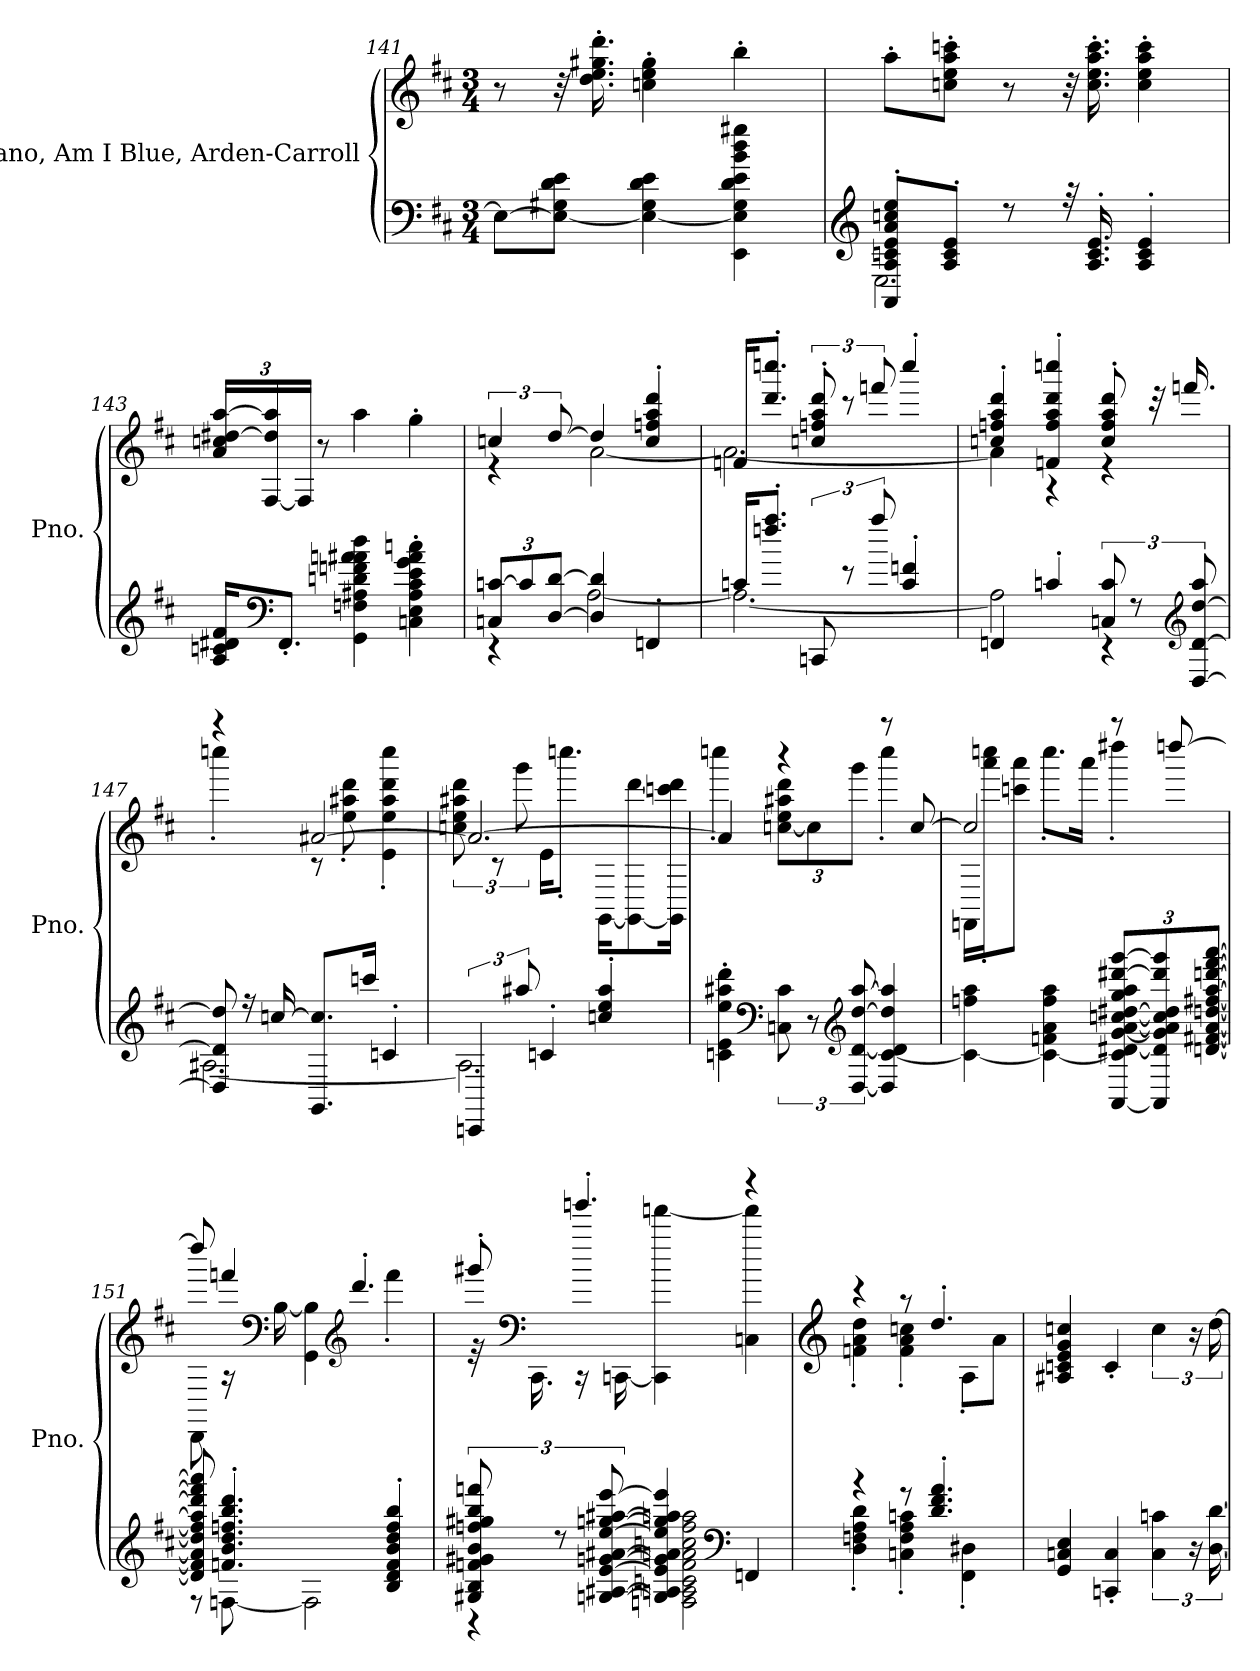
**kern	**kern
*part1	*part1
*staff2	*staff1
*I"Piano, Am I Blue, Arden-Carroll	*
*I'Pno.	*
*clefF4	*clefG2
*k[f#c#]	*k[f#c#]
*M3/4	*M3/4
=141	=141
8E\L_	8r
8E\_ 8G#X\ 8d\ 8e\J	32r
.	16.dd\' 16.ee\' 16.gg#X\' 16.ddd\'
4E\_ 4G#\ 4d\ 4e\	4ccn\' 4ee\' 4gg#\'
4EE\ 4E\] 4G#\ 4d\ 4e\ 4b\ 4dd\ 4gg#X\	4bb'\
=142	=142
*clefG2	*
*^	*
8AA/' 8A/' 8cn/' 8e/' 8a/' 8ccn/' 8ee/'L	2.E\	8aa'\L
8A/' 8c/' 8e/'J	.	8ccn\' 8ee\' 8aa\' 8cccn\'J
8r	.	8r
32r	.	32r
16.A/' 16.c/' 16.e/'	.	16.cc\' 16.ee\' 16.aa\' 16.ccc\'
4A/' 4c/' 4e/'	.	4cc\' 4ee\' 4aa\' 4ccc\'
*v	*v	*
!!LO:LB:g=z
=143	=143
*	*Xbrackettup
16A/ 16cn/ 16d#X/ 16f#/KL	24a/ 24ccn/ [24dd#X/ [24aa/LL
.	[24F#/ 24dd#/] 24aa/]
*clefF4	*
8.FF#'/J	.
.	24F#/JJ]
.	8r
4GG\ 4Fn\ 4A#X\ 4dn\ 4fn\ 4an\ 4a#X\ 4dd\	4aa\
4Cn\' 4E\' 4A#\' 4c\' 4e\' 4g\' 4a#\' 4ccn\'	4gg'\
=144	=144
*Xbrackettup	*brackettup
*^	*^
12Cn/ [12cn/L	4r	6ccn/	4r
12c/]	.	.	.
[12D/ [12d/J	.	[12dd/	.
4D/] 4d/]	[2A\	4dd/]	[2a\
4FFn'/	.	4cc/' 4ffn/' 4aa/' 4ddd/'	.
=145	=145	=145	=145
16cn/KL	2.A\_	16fn/KL	2.a\_
8.ffn/' 8.aa/'J	.	8.ddd/' 8.ccccn/'J	.
*brackettup	*	*	*
12CCn/	.	12ccn/' 12ffn/' 12aa/' 12ddd/'	.
12r	.	12r	.
12aa/	.	12fffn/	.
4c/' 4fn/'	.	4cccc'/	.
=146	=146	=146	=146
4FFn/	2A\]	4ccn/' 4ffn/' 4aa/' 4ddd/'	4a\]
4cn'/	.	4fn/' 4ff/' 4aa/' 4ddd/' 4ccccn/'	4r
12Cn/ 12c/	4r	8cc/' 8ff/' 8aa/' 8ddd/'	4r
12r	.	.	.
.	.	32r	.
.	.	16.fffn/	.
*clefG2	*	*	*
[12D/ [12d/ [12dd/ 12aa/	.	.	.
!!LO:LB:g=z	!!
=147	=147	=147	=147
8D/] 8d/] 8dd/]	[2.A#X\	4r	4ccccn'\
16r	.	.	.
[16ccn/	.	.	.
8.GG/ 8.cc/]L	.	[2a#X/	8r
.	.	.	8ee\' 8aa#X\' 8ddd\'
16cccn/Jk	.	.	.
4cn'/	.	.	4e\' 4ee\' 4aa#\' 4ddd\' 4cccc\'
=148	=148	=148	=148
6CCn/	2.A#\]	2.a#/_	12ccn\ 12ee\ 12aa#X\ 12ddd\
.	.	.	12r
12aa#X/	.	.	12ggg\
4cn'/	.	.	16e\KL
.	.	.	8.ccccn'\J
4ccn/' 4ee/' 4aa#/'	.	.	[16GG\KL
.	.	.	8GG\_ [8ddd\
.	.	.	16GG\] 16cccn\ 16ddd\]Jk
*v	*v	*	*
=149	=149	=149
4cn\' 4e\' 4ee\' 4aa#X\' 4ddd\'	4a#/]	4ccccn'\
*clefF4	*	*
*	*	*Xbrackettup
12Cn\ 12c\	4r	[12ccn\ 12ee\ 12aa#X\ 12ddd\L
12r	.	12cc\]
*clefG2	*	*
[12D/ [12d/ [12dd/ [12aa#/	.	12ggg\J
4D/] [4c/ 4d/] 4dd/] 4aa#/]	8r	4cccc'\
.	[8cc/	.
!!LO:PB:g=z	!!
=150	=150	=150
4c\_ 4ffn\ 4aa\	2cc/]	16FFn\LL
.	.	16aaa\' 16ccccn\'J
.	.	8cccn\ 8aaa\J
4c\_ 4fn\ 4a\ 4ff\ 4aa\	.	8.cccc'\L
.	.	16aaa\Jk
*Xbrackettup	*	*
[12AA/ 12c/] [12d#X/ [12g/ [12a/ [12ccn/ [12dd#X/ 12gg/ 12aa/ [12ddd#X/ [12ggg/L	8r	4dddd#X'\
12AA/] 12d#/] 12g/] 12a/] 12cc/] 12dd#/] 12ddd#/] 12ggg/]	.	.
.	[8ddddn/	.
[12dn/ [12f#X/ [12a/ [12ddn/ [12ff#X/ [12aa/ [12dddn/ [12fff#/ [12aaa/J	.	.
=151	=151	=151
*^	*	*
8d/] 8f#/] 8a/] 8dd/] 8ff#/] 8aa/] 8ddd/] 8fff#/] 8aaa/]	8r	8dddd/]	8DD\
4.fn/' 4.b/' 4.dd/' 4.ffn/' 4.bb/' 4.ddd/'	[8Fn\	4fffn/	16r
*	*	*clefF4	*
.	.	.	[16B\
.	2F\]	.	4GG\ 4B\]
*	*	*clefG2	*
.	.	4.ddd'/	.
4B/' 4d/' 4f/' 4b/' 4dd/' 4ff/' 4bb/'	.	.	4fff'\
=152	=152	=152	=152
*brackettup	*	*	*
12G#X/ 12B/ 12fn/ 12g#X/ 12b/ 12ffn/ 12gg#X/ 12bb/ 12fffn/	4r	8ggg#X'/	32r
*	*	*clefF4	*
.	.	.	16.CC#\
12r	.	.	.
.	.	4.gggn'/	16r
[12Gn/ [12A#X/ [12e/ [12gn/ [12a#X/ [12ee/ [12ggn/ [12aa#X/ [12eee/	.	.	.
.	.	.	[16CCn\
4G/] 4A#/] 4e/] 4g/] 4a#/] 4ee/] 4gg/] 4aa#/] 4eee/]	2Fn\ 2An\ 2cn\ 2f\ 2an\ 2ccn\ 2ff\ 2aan\	.	4CC\] [4fffn\
*clefF4	*	*	*
4FFn/	.	4r	4Cn\ 4fff\]
!!LO:LB:g=z	!!
=153	=153	=153	=153
*	*	*clefG2	*
4r	4D\' 4Fn\' 4A\' 4d\'	4r	4fn\' 4a\' 4dd\'
8r	4Cn\' 4F\' 4A\' 4cn\'	8r	4f\' 4a\' 4ccn\'
4.d/' 4.f#/' 4.a/'	.	4.dd'/	.
.	4FF#\' 4D#X\'	.	8A'\L
.	.	.	8a\J
*v	*v	*	*
*	*v	*v
=154	=154
4GG/ 4Cn/ 4E/	4A#X/ 4cn/ 4e/ 4g/ 4ccn/
4CCn/' 4C/'	4c'/
*	*brackettup
6C\ 6cn\	6cc\
24r	24r
[24D\ [24d\	[24dd\
=	=
*-	*-
